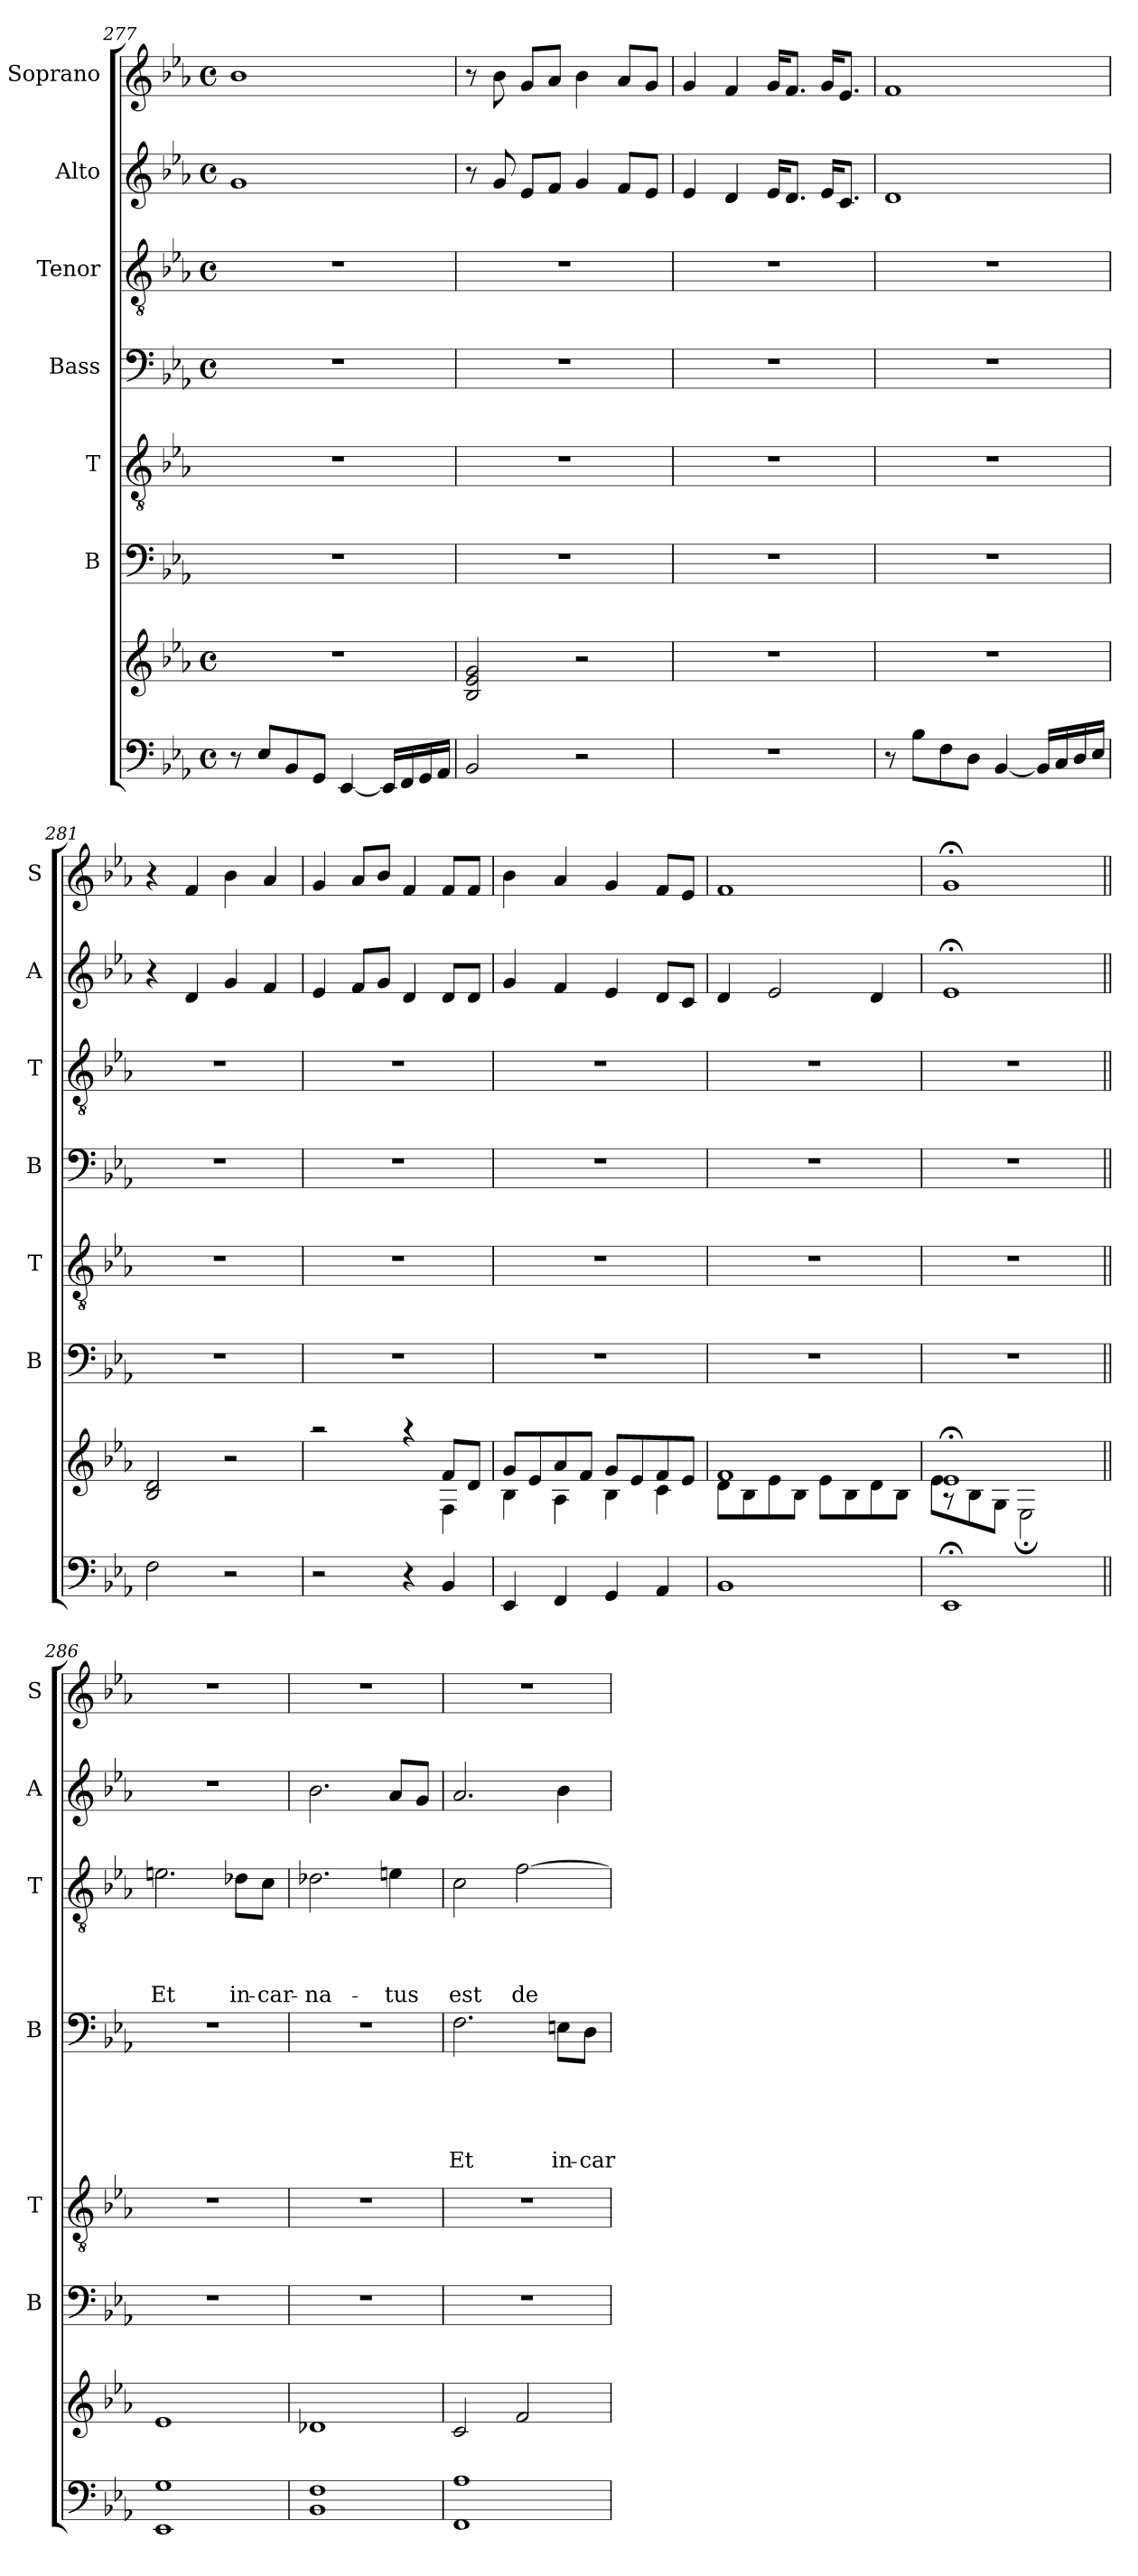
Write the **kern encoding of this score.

**kern	**kern	**kern	**kern	**kern	**text	**text	**text	**text	**text	**kern	**text	**text	**text	**text	**kern	**kern
*part8	*part7	*part6	*part5	*part4	*part4	*part4	*part4	*part4	*part4	*part3	*part3	*part3	*part3	*part3	*part2	*part1
*staff8	*staff7	*staff6	*staff5	*staff4	*staff4	*staff4	*staff4	*staff4	*staff4	*staff3	*staff3	*staff3	*staff3	*staff3	*staff2	*staff1
*	*	*I"B	*I"T	*I"Bass	*	*	*	*	*	*I"Tenor	*	*	*	*	*I"Alto	*I"Soprano
*	*	*I'B	*I'T	*I'B	*	*	*	*	*	*I'T	*	*	*	*	*I'A	*I'S
*clefF4	*clefG2	*clefF4	*clefGv2	*clefF4	*	*	*	*	*	*clefGv2	*	*	*	*	*clefG2	*clefG2
*k[b-e-a-]	*k[b-e-a-]	*k[b-e-a-]	*k[b-e-a-]	*k[b-e-a-]	*	*	*	*	*	*k[b-e-a-]	*	*	*	*	*k[b-e-a-]	*k[b-e-a-]
*E-:	*E-:	*E-:	*E-:	*E-:	*	*	*	*	*	*E-:	*	*	*	*	*E-:	*E-:
*M4/4	*M4/4	*	*	*M4/4	*	*	*	*	*	*M4/4	*	*	*	*	*M4/4	*M4/4
*met(c)	*met(c)	*	*	*met(c)	*	*	*	*	*	*met(c)	*	*	*	*	*met(c)	*met(c)
=277	=277	=277	=277	=277	=277	=277	=277	=277	=277	=277	=277	=277	=277	=277	=277	=277
8r	1r	1r	1r	1r	.	.	.	.	.	1r	.	.	.	.	1g	1b-
8E-/L	.	.	.	.	.	.	.	.	.	.	.	.	.	.	.	.
8BB-/	.	.	.	.	.	.	.	.	.	.	.	.	.	.	.	.
8GG/J	.	.	.	.	.	.	.	.	.	.	.	.	.	.	.	.
[<4EE-/	.	.	.	.	.	.	.	.	.	.	.	.	.	.	.	.
16EE-/LL]	.	.	.	.	.	.	.	.	.	.	.	.	.	.	.	.
16FF/	.	.	.	.	.	.	.	.	.	.	.	.	.	.	.	.
16GG/	.	.	.	.	.	.	.	.	.	.	.	.	.	.	.	.
16AA-/JJ	.	.	.	.	.	.	.	.	.	.	.	.	.	.	.	.
=278	=278	=278	=278	=278	=278	=278	=278	=278	=278	=278	=278	=278	=278	=278	=278	=278
2BB-/	2B-/ 2e-/ 2g/	1r	1r	1r	.	.	.	.	.	1r	.	.	.	.	8r	8r
.	.	.	.	.	.	.	.	.	.	.	.	.	.	.	8g/	8b-\
.	.	.	.	.	.	.	.	.	.	.	.	.	.	.	8e-/L	8g/L
.	.	.	.	.	.	.	.	.	.	.	.	.	.	.	8f/J	8a-/J
2r	2r	.	.	.	.	.	.	.	.	.	.	.	.	.	4g/	4b-\
.	.	.	.	.	.	.	.	.	.	.	.	.	.	.	8f/L	8a-/L
.	.	.	.	.	.	.	.	.	.	.	.	.	.	.	8e-/J	8g/J
!!LO:PB:g=z
=279	=279	=279	=279	=279	=279	=279	=279	=279	=279	=279	=279	=279	=279	=279	=279	=279
1r	1r	1r	1r	1r	.	.	.	.	.	1r	.	.	.	.	4e-/	4g/
.	.	.	.	.	.	.	.	.	.	.	.	.	.	.	4d/	4f/
.	.	.	.	.	.	.	.	.	.	.	.	.	.	.	16e-/KL	16g/KL
.	.	.	.	.	.	.	.	.	.	.	.	.	.	.	8.d/J	8.f/J
.	.	.	.	.	.	.	.	.	.	.	.	.	.	.	16e-/KL	16g/KL
.	.	.	.	.	.	.	.	.	.	.	.	.	.	.	8.c/J	8.e-/J
=280	=280	=280	=280	=280	=280	=280	=280	=280	=280	=280	=280	=280	=280	=280	=280	=280
8r	1r	1r	1r	1r	.	.	.	.	.	1r	.	.	.	.	1d	1f
8B-\L	.	.	.	.	.	.	.	.	.	.	.	.	.	.	.	.
8F\	.	.	.	.	.	.	.	.	.	.	.	.	.	.	.	.
8D\J	.	.	.	.	.	.	.	.	.	.	.	.	.	.	.	.
[<4BB-/	.	.	.	.	.	.	.	.	.	.	.	.	.	.	.	.
16BB-/LL]	.	.	.	.	.	.	.	.	.	.	.	.	.	.	.	.
16C/	.	.	.	.	.	.	.	.	.	.	.	.	.	.	.	.
16D/	.	.	.	.	.	.	.	.	.	.	.	.	.	.	.	.
16E-/JJ	.	.	.	.	.	.	.	.	.	.	.	.	.	.	.	.
=281	=281	=281	=281	=281	=281	=281	=281	=281	=281	=281	=281	=281	=281	=281	=281	=281
2F\	2B-/ 2d/	1r	1r	1r	.	.	.	.	.	1r	.	.	.	.	4r	4r
.	.	.	.	.	.	.	.	.	.	.	.	.	.	.	4d/	4f/
2r	2r	.	.	.	.	.	.	.	.	.	.	.	.	.	4g/	4b-\
.	.	.	.	.	.	.	.	.	.	.	.	.	.	.	4f/	4a-/
=282	=282	=282	=282	=282	=282	=282	=282	=282	=282	=282	=282	=282	=282	=282	=282	=282
*	*^	*	*	*	*	*	*	*	*	*	*	*	*	*	*	*
2r	2raa	2.ryy	1r	1r	1r	.	.	.	.	.	1r	.	.	.	.	4e-/	4g/
.	.	.	.	.	.	.	.	.	.	.	.	.	.	.	.	8f/L	8a-/L
.	.	.	.	.	.	.	.	.	.	.	.	.	.	.	.	8g/J	8b-/J
4r	4raa	.	.	.	.	.	.	.	.	.	.	.	.	.	.	4d/	4f/
4BB-/	8f/L	4F\	.	.	.	.	.	.	.	.	.	.	.	.	.	8d/L	8f/L
.	8d/J	.	.	.	.	.	.	.	.	.	.	.	.	.	.	8d/J	8f/J
=283	=283	=283	=283	=283	=283	=283	=283	=283	=283	=283	=283	=283	=283	=283	=283	=283	=283
4EE-/	8g/L	4B-\	1r	1r	1r	.	.	.	.	.	1r	.	.	.	.	4g/	4b-\
.	8e-/	.	.	.	.	.	.	.	.	.	.	.	.	.	.	.	.
4FF/	8a-/	4A-\	.	.	.	.	.	.	.	.	.	.	.	.	.	4f/	4a-/
.	8f/J	.	.	.	.	.	.	.	.	.	.	.	.	.	.	.	.
4GG/	8g/L	4B-\	.	.	.	.	.	.	.	.	.	.	.	.	.	4e-/	4g/
.	8e-/	.	.	.	.	.	.	.	.	.	.	.	.	.	.	.	.
4AA-/	8f/	4c\	.	.	.	.	.	.	.	.	.	.	.	.	.	8d/L	8f/L
.	8e-/J	.	.	.	.	.	.	.	.	.	.	.	.	.	.	8c/J	8e-/J
!!LO:PB:g=z
=284	=284	=284	=284	=284	=284	=284	=284	=284	=284	=284	=284	=284	=284	=284	=284	=284	=284
1BB-	1f	8d\L	1r	1r	1r	.	.	.	.	.	1r	.	.	.	.	4d/	1f
.	.	8B-\	.	.	.	.	.	.	.	.	.	.	.	.	.	.	.
.	.	8e-\	.	.	.	.	.	.	.	.	.	.	.	.	.	2e-/	.
.	.	8B-\J	.	.	.	.	.	.	.	.	.	.	.	.	.	.	.
.	.	8e-\L	.	.	.	.	.	.	.	.	.	.	.	.	.	.	.
.	.	8B-\	.	.	.	.	.	.	.	.	.	.	.	.	.	.	.
.	.	8d\	.	.	.	.	.	.	.	.	.	.	.	.	.	4d/	.
.	.	8B-\J	.	.	.	.	.	.	.	.	.	.	.	.	.	.	.
=285	=285	=285	=285	=285	=285	=285	=285	=285	=285	=285	=285	=285	=285	=285	=285	=285	=285
*	*	*^	*	*	*	*	*	*	*	*	*	*	*	*	*	*	*
1EE-;	1e-;<	8e-\L	8rA	1r	1r	1r	.	.	.	.	.	1r	.	.	.	.	1e-;	1g;
.	.	8B-\	2..ryy	.	.	.	.	.	.	.	.	.	.	.	.	.	.	.
.	.	8G\J	.	.	.	.	.	.	.	.	.	.	.	.	.	.	.	.
.	.	2E-;\	.	.	.	.	.	.	.	.	.	.	.	.	.	.	.	.
.	.	8ryy	.	.	.	.	.	.	.	.	.	.	.	.	.	.	.	.
*	*	*v	*v	*	*	*	*	*	*	*	*	*	*	*	*	*	*	*
=286||	=286||	=286||	=286||	=286||	=286||	=286||	=286||	=286||	=286||	=286||	=286||	=286||	=286||	=286||	=286||	=286||	=286||
!	!	!	!	!	!	!	!	!	!	!	!	!	!	!	!LO:LY:b	!	!
*	*v	*v	*	*	*	*	*	*	*	*	*	*	*	*	*	*	*
1EE- 1G	1e-	1r	1r	1r	.	.	.	.	.	2.e\	.	.	.	Et	1r	1r
!	!	!	!	!	!	!	!	!	!	!	!	!	!	!LO:LY:b	!	!
.	.	.	.	.	.	.	.	.	.	8d-X\L	.	.	.	in-	.	.
!	!	!	!	!	!	!	!	!	!	!	!	!	!	!LO:LY:b:rj	!	!
.	.	.	.	.	.	.	.	.	.	8c\J	.	.	.	-car-	.	.
=287	=287	=287	=287	=287	=287	=287	=287	=287	=287	=287	=287	=287	=287	=287	=287	=287
!	!	!	!	!	!	!	!	!	!	!	!	!	!	!LO:LY:b	!	!
1BB- 1F	1d-X	1r	1r	1r	.	.	.	.	.	2.d-X\	.	.	.	-na-	2.b-\	1r
!	!	!	!	!	!	!	!	!	!	!	!	!	!	!LO:LY:b	!	!
.	.	.	.	.	.	.	.	.	.	4e\	.	.	.	-tus	8a-/L	.
.	.	.	.	.	.	.	.	.	.	.	.	.	.	.	8g/J	.
=288	=288	=288	=288	=288	=288	=288	=288	=288	=288	=288	=288	=288	=288	=288	=288	=288
!	!	!	!	!	!	!	!	!	!LO:LY:b	!	!	!	!	!LO:LY:b	!	!
1FF 1A-	2c/	1r	1r	2.F\	.	.	.	.	Et	2c\	.	.	.	est	2.a-/	1r
!	!	!	!	!	!	!	!	!	!	!	!	!	!	!LO:LY:b	!	!
.	2f/	.	.	.	.	.	.	.	.	[<2f\	.	.	.	de	.	.
!	!	!	!	!	!	!	!	!	!LO:LY:b	!	!	!	!	!	!	!
.	.	.	.	8En\L	.	.	.	.	in-	.	.	.	.	.	4b-\	.
!	!	!	!	!	!	!	!	!	!LO:LY:b	!	!	!	!	!	!	!
.	.	.	.	8D\J	.	.	.	.	-car-	.	.	.	.	.	.	.
=	=	=	=	=	=	=	=	=	=	=	=	=	=	=	=	=
*-	*-	*-	*-	*-	*-	*-	*-	*-	*-	*-	*-	*-	*-	*-	*-	*-
